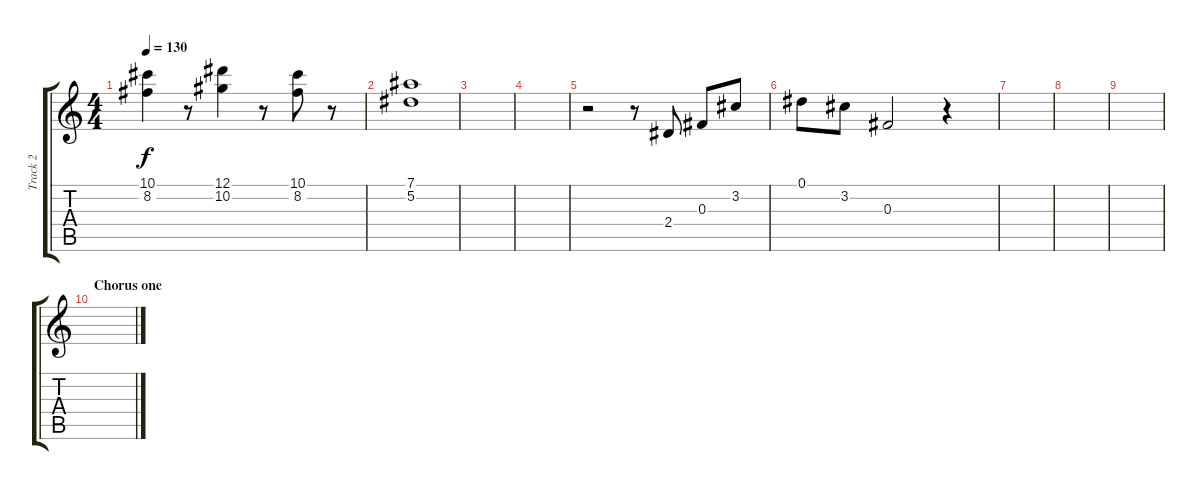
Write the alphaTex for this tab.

\track ("Track 2" "Track 2") {instrument acousticguitarnylon}
\staff {score tabs}
\tuning (Eb4 Bb3 Gb3 Db3 Ab2 Eb2) {hide}
\ts (4 4)
\tempo 130
\clef g2
\ks c
(10.1 8.2).4{dy f} r.8 (12.1 10.2).4 r.8 (10.1 8.2).8 r.8 |
(7.1 5.2).1 |
|
|
r.2 r.8 2.4.8 0.3.8 3.2.8 |
0.1.8 3.2.8 0.3.2 r.4 |
|
|
|
\section ("" "Chorus one")
